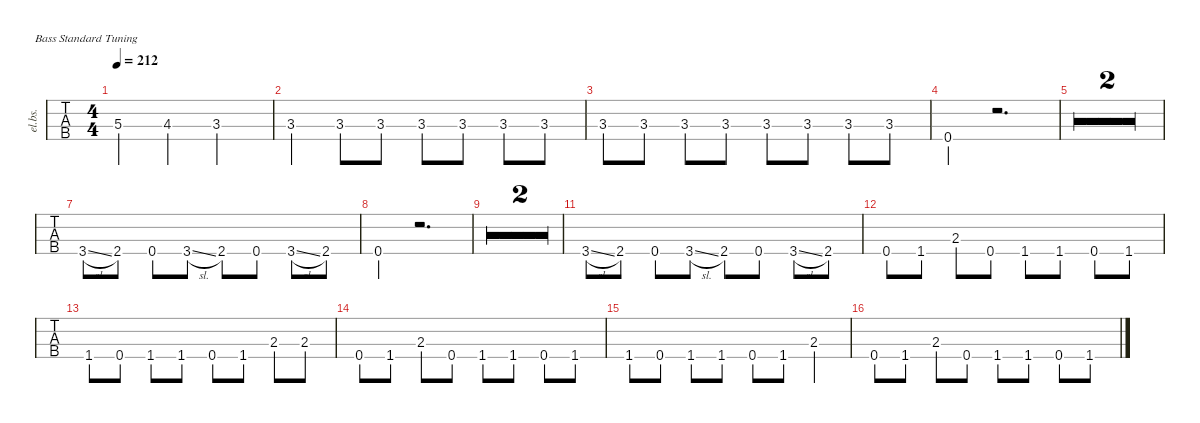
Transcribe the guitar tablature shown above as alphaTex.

\defaultSystemsLayout 4
\hideDynamics
\bracketExtendMode nobrackets
\track ("Bass" "el.bs.") {defaultSystemsLayout 4 multiBarRest instrument electricbassfinger}
\staff {tabs}
\tuning (G2 D2 A1 E1)
\ts (4 4)
\tempo 212
\clef f4
\ks c
5.3{st}.4{dy f} 4.3{st acc #}.4 3.3.2 |
3.3.4 3.3.8{dy mf} 3.3.8 3.3.8 3.3.8 3.3.8{dy f} 3.3.8 |
3.3.8 3.3.8 3.3.8 3.3.8 3.3.8 3.3.8 3.3.8 3.3.8 |
0.4{ac}.4 r.2{d} |
r.1 |
r.1 |
3.4{sl}.8 2.4{acc #}.8 0.4.8 3.4{sl}.8 2.4{acc #}.8 0.4.8 3.4{sl}.8 2.4{acc #}.8 |
0.4{ac}.4 r.2{d} |
r.1 |
r.1 |
3.4{sl}.8 2.4{acc #}.8 0.4.8 3.4{sl}.8 2.4{acc #}.8 0.4.8 3.4{sl}.8 2.4{acc #}.8 |
0.4.8 1.4.8 2.3.8 0.4.8 1.4.8 1.4.8 0.4.8 1.4.8 |
1.4.8 0.4.8 1.4.8 1.4.8 0.4.8 1.4.8 2.3.8 2.3.8 |
0.4.8 1.4.8 2.3.8 0.4.8 1.4.8 1.4.8 0.4.8 1.4.8 |
1.4.8 0.4.8 1.4.8 1.4.8 0.4.8 1.4.8 2.3{ac}.4 |
0.4.8 1.4.8 2.3.8 0.4.8 1.4.8 1.4.8 0.4.8 1.4.8
